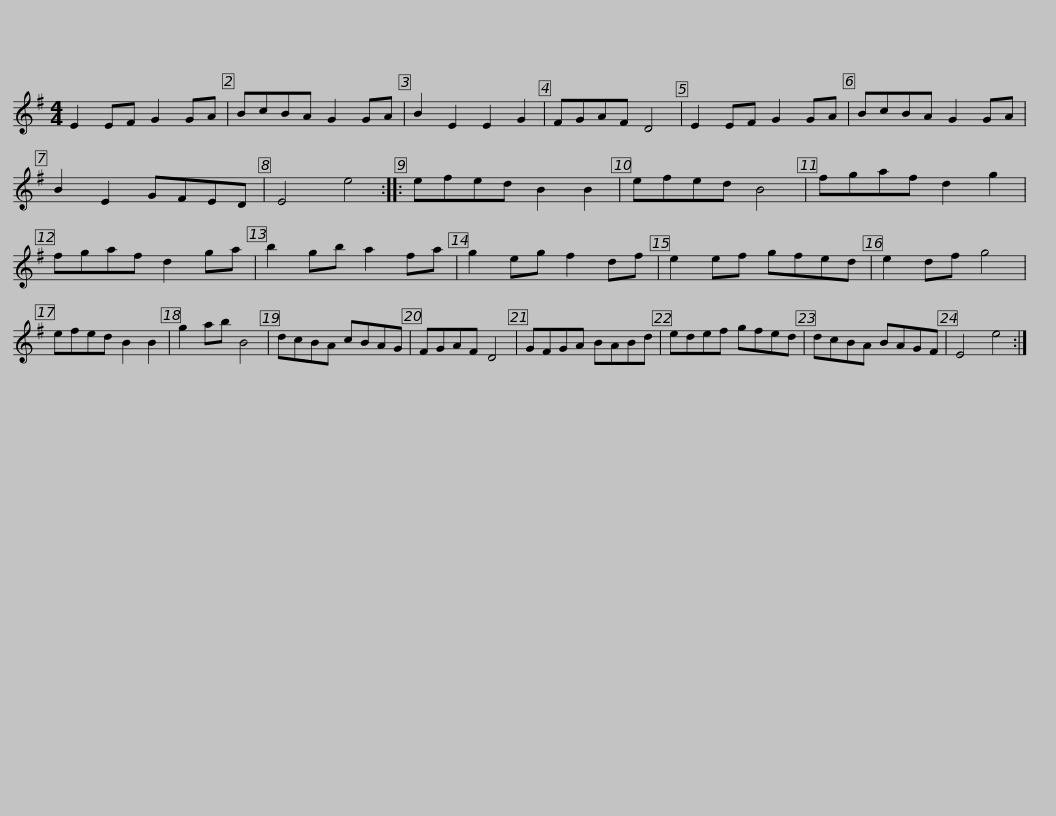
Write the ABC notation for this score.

X:1
L:1/8
M:4/4
I:linebreak $
K:G
V:1 treble
V:1
 E2 EF G2 GA | BcBA G2 GA | B2 E2 E2 G2 | FGAF D4 | E2 EF G2 GA | %5
 BcBA G2 GA | B2 E2 GFED |$ E4 e4 :: efed B2 B2 | efed B4 | %10
 fgaf d2 g2 | fgaf d2 ga | b2 gb a2 fa | g2 eg f2 df |$ e2 ef gfed | %15
 e2 df g4 | efed B2 B2 | g2 ab B4 | dcBA cBAG | FGAF D4 | %20
 GFGA BABd |$ edef gfed | dcBA BAGF | E4 e4 :| %24
